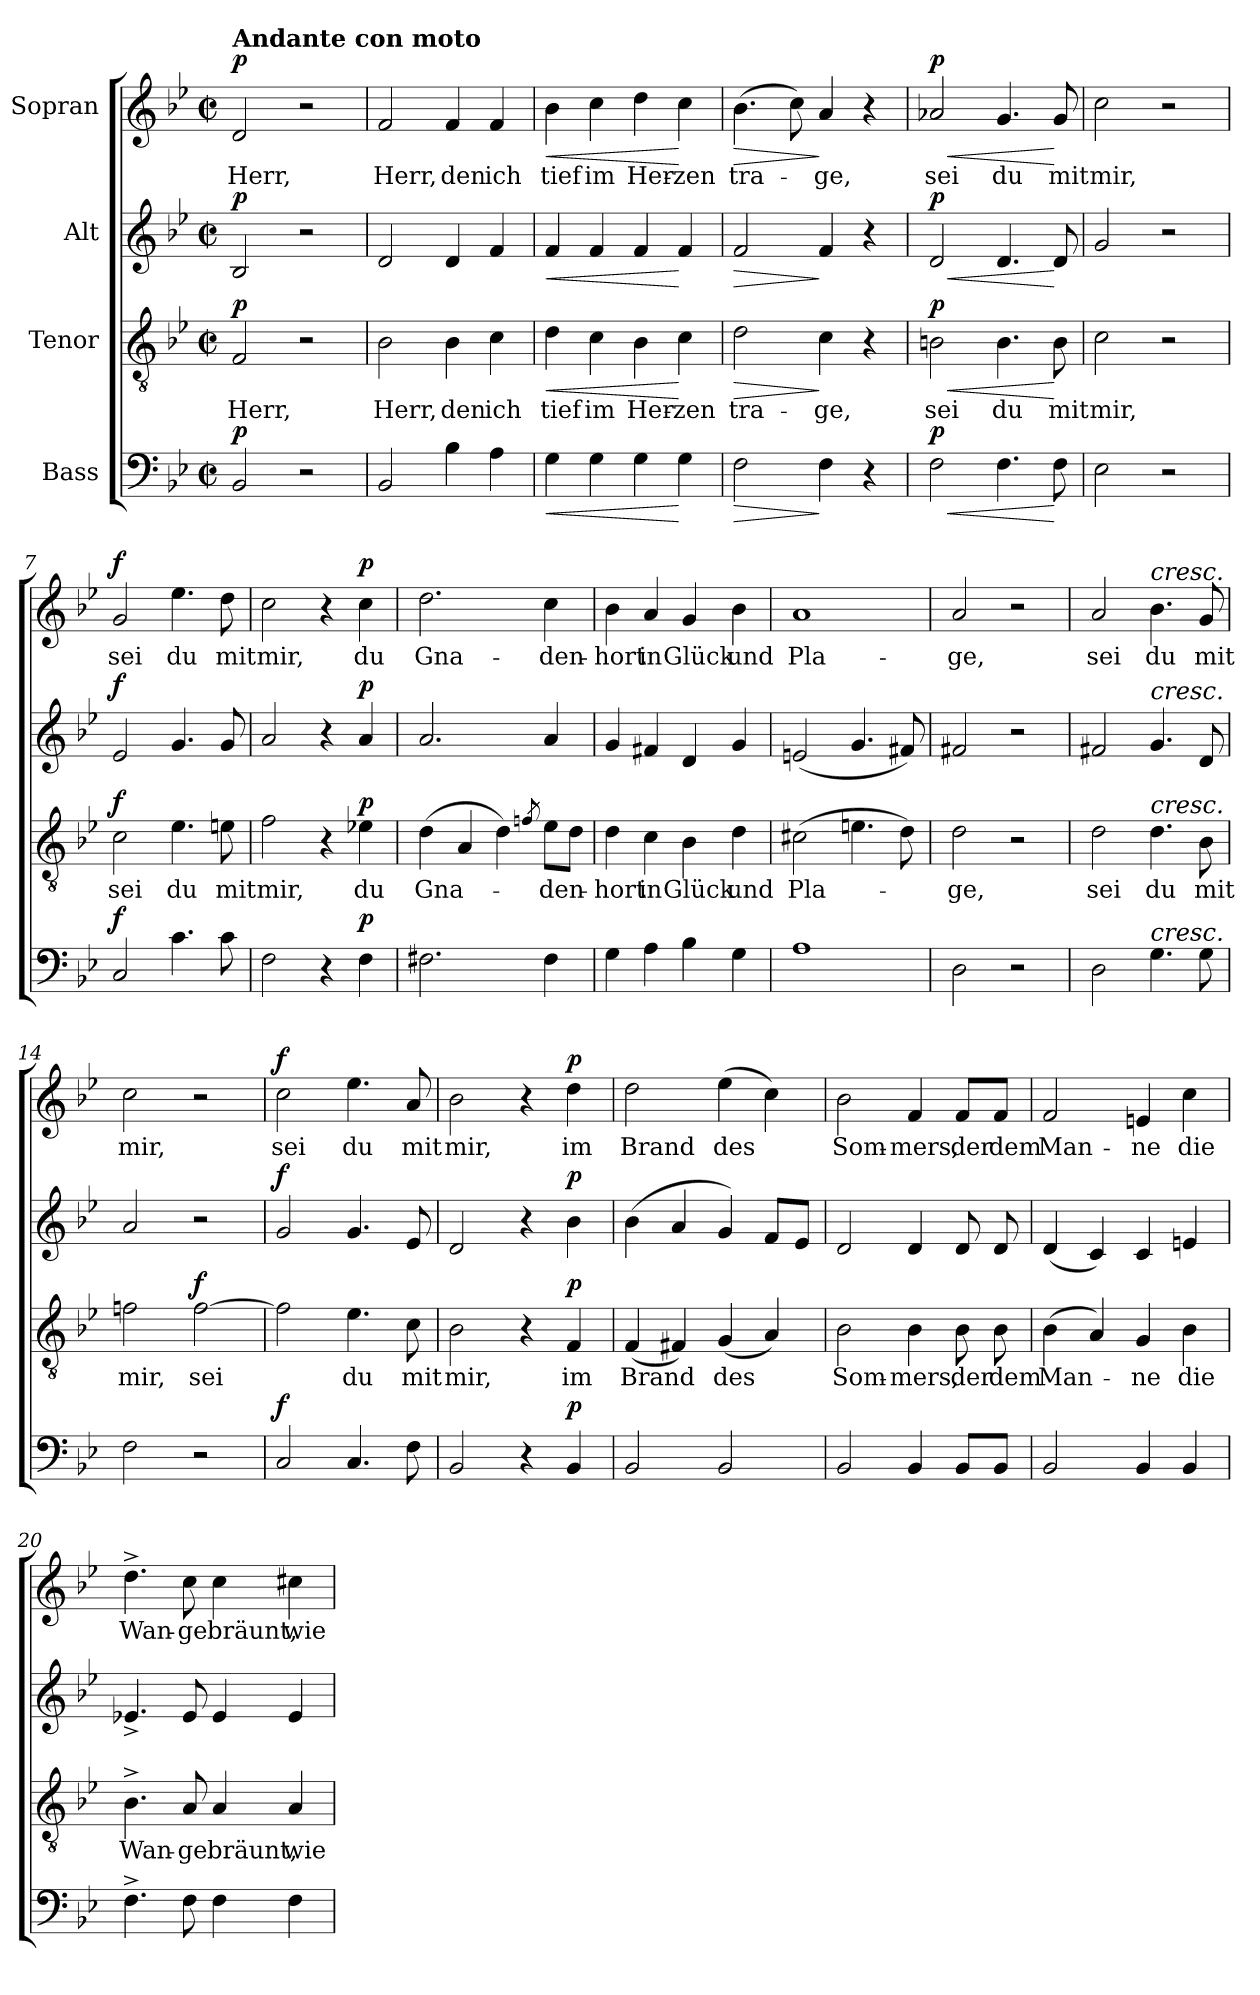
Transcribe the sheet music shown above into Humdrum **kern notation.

**kern	**dynam	**kern	**text	**dynam	**kern	**dynam	**kern	**text	**dynam
*part4	*part4	*part3	*part3	*part3	*part2	*part2	*part1	*part1	*part1
*staff4	*staff4	*staff3	*staff3	*staff3	*staff2	*staff2	*staff1	*staff1	*staff1
*I"Bass	*	*I"Tenor	*	*	*I"Alt	*	*I"Sopran	*	*
*clefF4	*	*clefGv2	*	*	*clefG2	*	*clefG2	*	*
*k[b-e-]	*	*k[b-e-]	*	*	*k[b-e-]	*	*k[b-e-]	*	*
*M2/2	*	*M2/2	*	*	*M2/2	*	*M2/2	*	*
*met(c|)	*	*met(c|)	*	*	*met(c|)	*	*met(c|)	*	*
*MM72	*	*MM72	*	*	*MM72	*	*MM72	*	*
=1	=1	=1	=1	=1	=1	=1	=1	=1	=1
!	!	!	!	!	!	!	!LO:TX:a:B:t=Andante con moto	!	!
!	!LO:DY:a	!	!LO:LY:b	!LO:DY:a	!	!LO:DY:a	!	!LO:LY:b	!LO:DY:a
2BB-/	p	2F/	Herr,	p	2B-/	p	2d/	Herr,	p
2r	.	2r	.	.	2r	.	2r	.	.
=2	=2	=2	=2	=2	=2	=2	=2	=2	=2
!	!	!	!LO:LY:b	!	!	!	!	!LO:LY:b	!
2BB-/	.	2B-\	Herr,	.	2d/	.	2f/	Herr,	.
!	!	!	!LO:LY:b	!	!	!	!	!LO:LY:b	!
4B-\	.	4B-\	den	.	4d/	.	4f/	den	.
!	!	!	!LO:LY:b	!	!	!	!	!LO:LY:b	!
4A\	.	4c\	ich	.	4f/	.	4f/	ich	.
=3	=3	=3	=3	=3	=3	=3	=3	=3	=3
!	!LO:HP:b	!	!LO:LY:b	!LO:HP:b	!	!LO:HP:b	!	!LO:LY:b	!LO:HP:b
4G\	<	4d\	tief	<	4f/	<	4b-\	tief	<
!	!	!	!LO:LY:b	!	!	!	!	!LO:LY:b	!
4G\	.	4c\	im	.	4f/	.	4cc\	im	.
!	!	!	!LO:LY:b	!	!	!	!	!LO:LY:b	!
4G\	.	4B-\	Her-	.	4f/	.	4dd\	Her-	.
!	!	!	!LO:LY:b	!	!	!	!	!LO:LY:b	!
4G\	[	4c\	-zen	[	4f/	[	4cc\	-zen	[
=4	=4	=4	=4	=4	=4	=4	=4	=4	=4
!	!LO:HP:b	!	!LO:LY:b	!LO:HP:b	!	!LO:HP:b	!	!LO:LY:b	!LO:HP:b
2F\	>	2d\	tra-	>	2f/	>	(4.b-\	tra-	>
.	.	.	.	.	.	.	8cc\)	.	.
!	!	!	!LO:LY:b	!	!	!	!	!LO:LY:b	!
4F\	]	4c\	-ge,	]	4f/	]	4a/	-ge,	]
4r	.	4r	.	.	4r	.	4r	.	.
=5	=5	=5	=5	=5	=5	=5	=5	=5	=5
!	!LO:HP:b	!	!LO:LY:b	!LO:HP:b	!	!LO:HP:b	!	!LO:LY:b	!LO:HP:b
!	!LO:DY:n=1:a	!	!	!LO:DY:n=1:a	!	!LO:DY:n=1:a	!	!	!LO:DY:n=1:a
2F\	< p	2Bn\	sei	< p	2d/	< p	2a-X/	sei	< p
!	!	!	!LO:LY:b	!	!	!	!	!LO:LY:b	!
4.F\	.	4.B\	du	.	4.d/	.	4.g/	du	.
!	!	!	!LO:LY:b	!	!	!	!	!LO:LY:b	!
8F\	[	8B\	mit	[	8d/	[	8g/	mit	[
=6	=6	=6	=6	=6	=6	=6	=6	=6	=6
!	!	!	!LO:LY:b	!	!	!	!	!LO:LY:b	!
2E-\	.	2c\	mir,	.	2g/	.	2cc\	mir,	.
2r	.	2r	.	.	2r	.	2r	.	.
!!LO:LB:g=z
=7	=7	=7	=7	=7	=7	=7	=7	=7	=7
!	!LO:DY:a	!	!LO:LY:b	!LO:DY:a	!	!LO:DY:a	!	!LO:LY:b	!LO:DY:a
2C/	f	2c\	sei	f	2e-/	f	2g/	sei	f
!	!	!	!LO:LY:b	!	!	!	!	!LO:LY:b	!
4.c\	.	4.e-\	du	.	4.g/	.	4.ee-\	du	.
!	!	!	!LO:LY:b	!	!	!	!	!LO:LY:b	!
8c\	.	8en\	mit	.	8g/	.	8dd\	mit	.
=8	=8	=8	=8	=8	=8	=8	=8	=8	=8
!	!	!	!LO:LY:b	!	!	!	!	!LO:LY:b	!
2F\	.	2f\	mir,	.	2a/	.	2cc\	mir,	.
4r	.	4r	.	.	4r	.	4r	.	.
!	!LO:DY:a	!	!LO:LY:b	!LO:DY:a	!	!LO:DY:a	!	!LO:LY:b	!LO:DY:a
4F\	p	4e-X\	du	p	4a/	p	4cc\	du	p
=9	=9	=9	=9	=9	=9	=9	=9	=9	=9
!	!	!	!LO:LY:b	!	!	!	!	!LO:LY:b	!
2.F#X\	.	(4d\	Gna-	.	2.a/	.	2.dd\	Gna-	.
.	.	4A/	.	.	.	.	.	.	.
.	.	4d\)	.	.	.	.	.	.	.
.	.	8qfn/	.	.	.	.	.	.	.
!	!	!	!LO:LY:b	!	!	!	!	!LO:LY:b	!
4F#\	.	8e-\L	-den-	.	4a/	.	4cc\	-den-	.
.	.	8d\J	.	.	.	.	.	.	.
=10	=10	=10	=10	=10	=10	=10	=10	=10	=10
!	!	!	!LO:LY:b	!	!	!	!	!LO:LY:b	!
4G\	.	4d\	-hort	.	4g/	.	4b-\	-hort	.
!	!	!	!LO:LY:b	!	!	!	!	!LO:LY:b	!
4A\	.	4c\	in	.	4f#X/	.	4a/	in	.
!	!	!	!LO:LY:b	!	!	!	!	!LO:LY:b	!
4B-\	.	4B-\	Glück	.	4d/	.	4g/	Glück	.
!	!	!	!LO:LY:b	!	!	!	!	!LO:LY:b	!
4G\	.	4d\	und	.	4g/	.	4b-\	und	.
=11	=11	=11	=11	=11	=11	=11	=11	=11	=11
!	!	!	!LO:LY:b	!	!	!	!	!LO:LY:b	!
1A	.	(2c#X\	Pla-	.	(2en/	.	1a	Pla-	.
.	.	4.en\	.	.	4.g/	.	.	.	.
.	.	8d\)	.	.	8f#X/)	.	.	.	.
=12	=12	=12	=12	=12	=12	=12	=12	=12	=12
!	!	!	!LO:LY:b	!	!	!	!	!LO:LY:b	!
2D\	.	2d\	-ge,	.	2f#X/	.	2a/	-ge,	.
2r	.	2r	.	.	2r	.	2r	.	.
!!LO:LB:g=z
=13	=13	=13	=13	=13	=13	=13	=13	=13	=13
!	!	!	!LO:LY:b	!	!	!	!	!LO:LY:b	!
2D\	.	2d\	sei	.	2f#X/	.	2a/	sei	.
!	!	!	!	!	!	!	!LO:TX:a:i:t=cresc.	!	!
!	!	!	!	!	!LO:TX:a:i:t=cresc.	!	!	!	!
!	!	!LO:TX:a:i:t=cresc.	!	!	!	!	!	!	!
!LO:TX:a:i:t=cresc.	!	!	!	!	!	!	!	!	!
!	!	!	!LO:LY:b	!	!	!	!	!LO:LY:b	!
4.G\	.	4.d\	du	.	4.g/	.	4.b-\	du	.
!	!	!	!LO:LY:b	!	!	!	!	!LO:LY:b	!
8G\	.	8B-\	mit	.	8d/	.	8g/	mit	.
=14	=14	=14	=14	=14	=14	=14	=14	=14	=14
!	!	!	!LO:LY:b	!	!	!	!	!LO:LY:b	!
2F\	.	2fn\	mir,	.	2a/	.	2cc\	mir,	.
!	!	!	!LO:LY:b	!LO:DY:a	!	!	!	!	!
2r	.	[2f\	sei	f	2r	.	2r	.	.
=15	=15	=15	=15	=15	=15	=15	=15	=15	=15
!	!LO:DY:a	!	!	!	!	!LO:DY:a	!	!LO:LY:b	!LO:DY:a
2C/	f	2f\]	.	.	2g/	f	2cc\	sei	f
!	!	!	!LO:LY:b	!	!	!	!	!LO:LY:b	!
4.C/	.	4.e-\	du	.	4.g/	.	4.ee-\	du	.
!	!	!	!LO:LY:b	!	!	!	!	!LO:LY:b	!
8F\	.	8c\	mit	.	8e-/	.	8a/	mit	.
=16	=16	=16	=16	=16	=16	=16	=16	=16	=16
!	!	!	!LO:LY:b	!	!	!	!	!LO:LY:b	!
2BB-/	.	2B-\	mir,	.	2d/	.	2b-\	mir,	.
4r	.	4r	.	.	4r	.	4r	.	.
!	!LO:DY:a	!	!LO:LY:b	!LO:DY:a	!	!LO:DY:a	!	!LO:LY:b	!LO:DY:a
4BB-/	p	4F/	im	p	4b-\	p	4dd\	im	p
=17	=17	=17	=17	=17	=17	=17	=17	=17	=17
!	!	!	!LO:LY:b	!	!	!	!	!LO:LY:b	!
2BB-/	.	(4F/	Brand	.	(4b-\	.	2dd\	Brand	.
.	.	4F#X/)	.	.	4a/	.	.	.	.
!	!	!	!LO:LY:b	!	!	!	!	!LO:LY:b	!
2BB-/	.	(4G/	des	.	4g/)	.	(4ee-\	des	.
.	.	4A/)	.	.	8f/L	.	4cc\)	.	.
.	.	.	.	.	8e-/J	.	.	.	.
=18	=18	=18	=18	=18	=18	=18	=18	=18	=18
!	!	!	!LO:LY:b	!	!	!	!	!LO:LY:b	!
2BB-/	.	2B-\	Som-	.	2d/	.	2b-\	Som-	.
!	!	!	!LO:LY:b	!	!	!	!	!LO:LY:b	!
4BB-/	.	4B-\	-mers,	.	4d/	.	4f/	-mers,	.
!	!	!	!LO:LY:b	!	!	!	!	!LO:LY:b	!
8BB-/L	.	8B-\	der	.	8d/	.	8f/L	der	.
!	!	!	!LO:LY:b	!	!	!	!	!LO:LY:b	!
8BB-/J	.	8B-\	dem	.	8d/	.	8f/J	dem	.
!!LO:LB:g=z
=19	=19	=19	=19	=19	=19	=19	=19	=19	=19
!	!	!	!LO:LY:b	!	!	!	!	!LO:LY:b	!
2BB-/	.	(4B-\	Man-	.	(4d/	.	2f/	Man-	.
.	.	4A/)	.	.	4c/)	.	.	.	.
!	!	!	!LO:LY:b	!	!	!	!	!LO:LY:b	!
4BB-/	.	4G/	-ne	.	4c/	.	4en/	-ne	.
!	!	!	!LO:LY:b	!	!	!	!	!LO:LY:b	!
4BB-/	.	4B-\	die	.	4en/	.	4cc\	die	.
=20	=20	=20	=20	=20	=20	=20	=20	=20	=20
!	!	!	!LO:LY:b	!	!	!	!	!LO:LY:b	!
4.F^\	.	4.B-^\	Wan-	.	4.e-X^/	.	4.dd^\	Wan-	.
!	!	!	!LO:LY:b	!	!	!	!	!LO:LY:b	!
8F\	.	8A/	-ge	.	8e-/	.	8cc\	-ge	.
!	!	!	!LO:LY:b	!	!	!	!	!LO:LY:b	!
4F\	.	4A/	bräunt,	.	4e-/	.	4cc\	bräunt,	.
!	!	!	!LO:LY:b	!	!	!	!	!LO:LY:b	!
4F\	.	4A/	wie	.	4e-/	.	4cc#X\	wie	.
=	=	=	=	=	=	=	=	=	=
*-	*-	*-	*-	*-	*-	*-	*-	*-	*-
